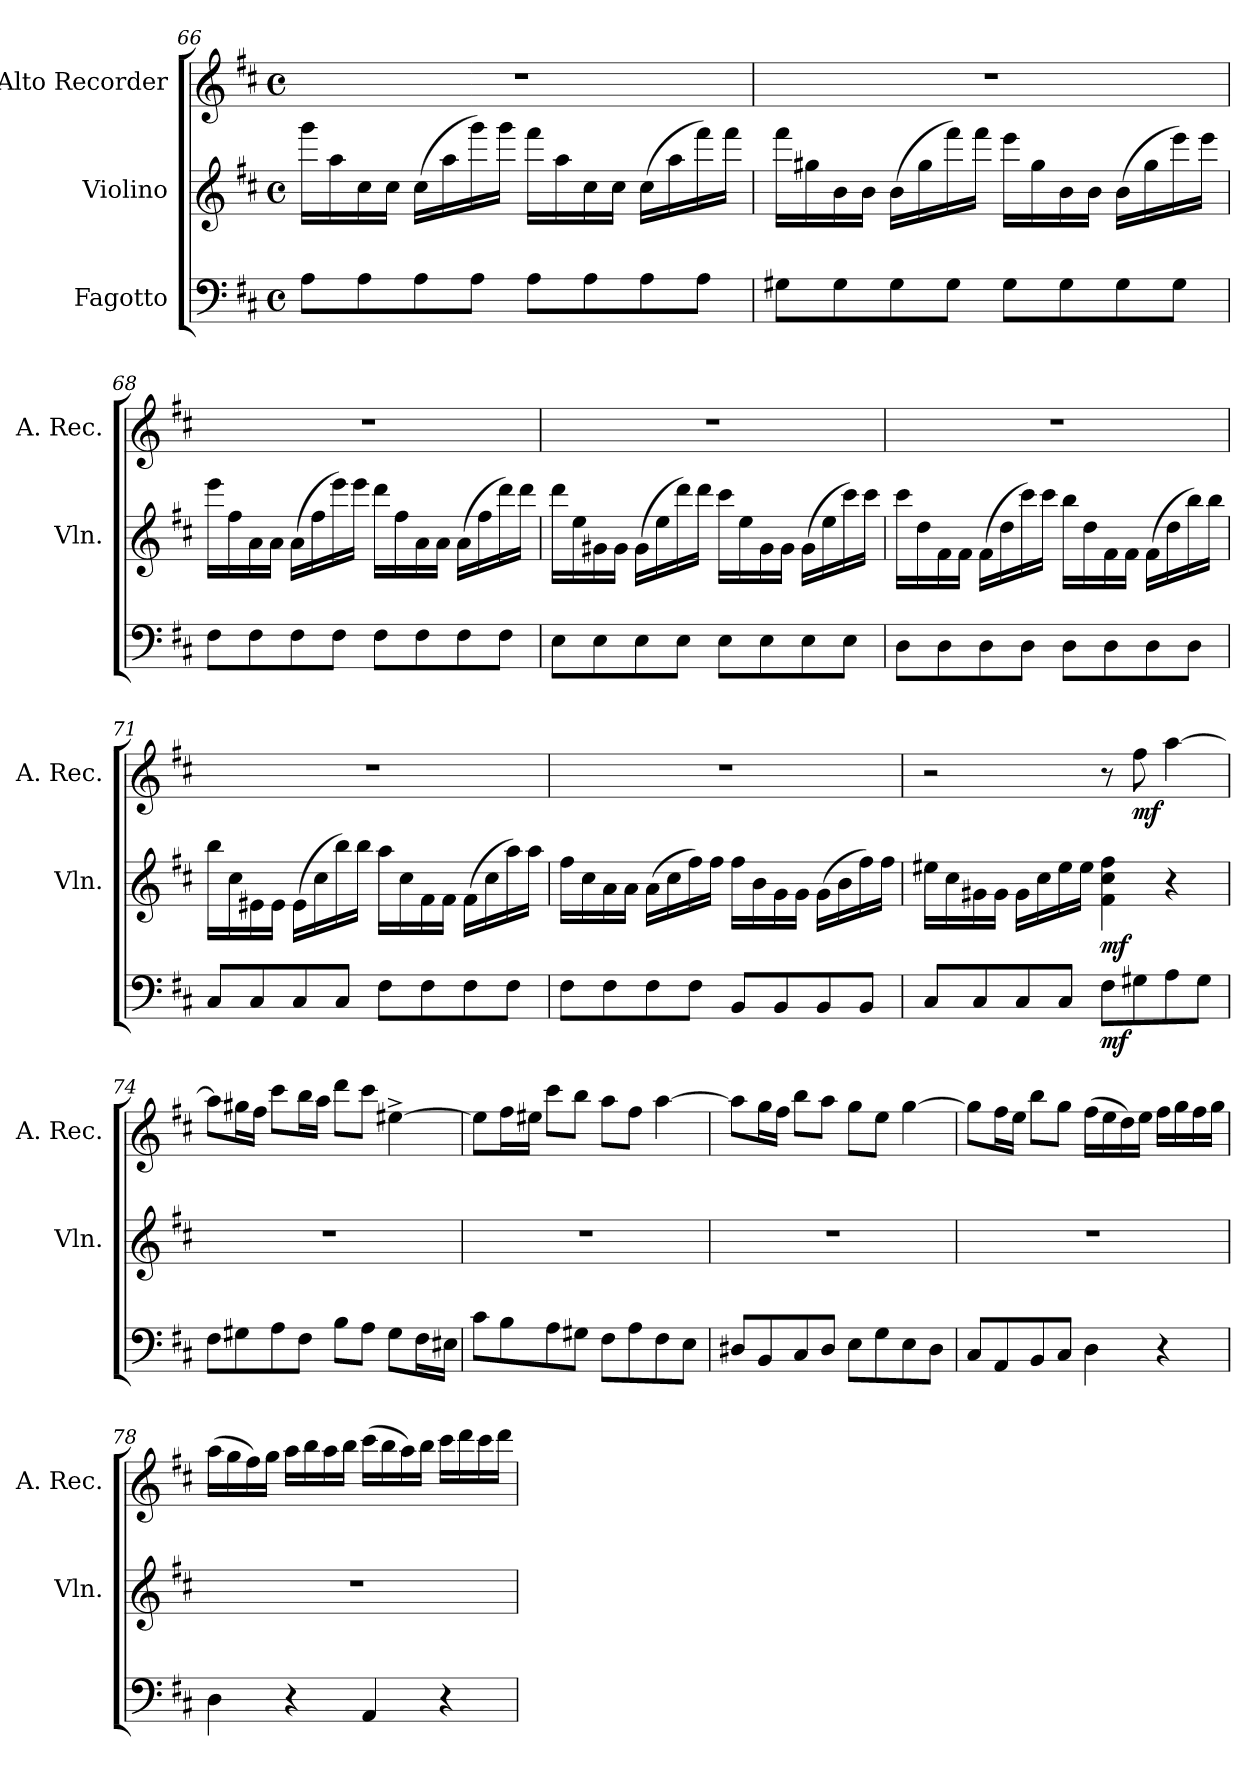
**kern	**dynam	**kern	**dynam	**kern	**dynam
*part3	*part3	*part2	*part2	*part1	*part1
*staff3	*staff3	*staff2	*staff2	*staff1	*staff1
*I"Fagotto	*	*I"Violino	*	*I"Alto Recorder	*
*	*	*I'Vln.	*	*I'A. Rec.	*
!!LO:LB:g=z
*clefF4	*	*clefG2	*	*clefG2	*
*k[f#c#]	*	*k[f#c#]	*	*k[f#c#]	*
*M4/4	*	*M4/4	*	*M4/4	*
*met(c)	*	*met(c)	*	*met(c)	*
=66	=66	=66	=66	=66	=66
8A\L	.	16ggg\LL	.	1r	.
.	.	16aa\	.	.	.
8A\	.	16cc#\	.	.	.
.	.	16cc#\JJ	.	.	.
8A\	.	(>16cc#\LL	.	.	.
.	.	16aa\	.	.	.
8A\J	.	16ggg\)	.	.	.
.	.	16ggg\JJ	.	.	.
8A\L	.	16fff#\LL	.	.	.
.	.	16aa\	.	.	.
8A\	.	16cc#\	.	.	.
.	.	16cc#\JJ	.	.	.
8A\	.	(>16cc#\LL	.	.	.
.	.	16aa\	.	.	.
8A\J	.	16fff#\)	.	.	.
.	.	16fff#\JJ	.	.	.
=67	=67	=67	=67	=67	=67
8G#X\L	.	16fff#\LL	.	1r	.
.	.	16gg#X\	.	.	.
8G#\	.	16b\	.	.	.
.	.	16b\JJ	.	.	.
8G#\	.	(>16b\LL	.	.	.
.	.	16gg#\	.	.	.
8G#\J	.	16fff#\)	.	.	.
.	.	16fff#\JJ	.	.	.
8G#\L	.	16eee\LL	.	.	.
.	.	16gg#\	.	.	.
8G#\	.	16b\	.	.	.
.	.	16b\JJ	.	.	.
8G#\	.	(>16b\LL	.	.	.
.	.	16gg#\	.	.	.
8G#\J	.	16eee\)	.	.	.
.	.	16eee\JJ	.	.	.
=68	=68	=68	=68	=68	=68
8F#\L	.	16eee\LL	.	1r	.
.	.	16ff#\	.	.	.
8F#\	.	16a\	.	.	.
.	.	16a\JJ	.	.	.
8F#\	.	(>16a\LL	.	.	.
.	.	16ff#\	.	.	.
8F#\J	.	16eee\)	.	.	.
.	.	16eee\JJ	.	.	.
8F#\L	.	16ddd\LL	.	.	.
.	.	16ff#\	.	.	.
8F#\	.	16a\	.	.	.
.	.	16a\JJ	.	.	.
8F#\	.	(>16a\LL	.	.	.
.	.	16ff#\	.	.	.
8F#\J	.	16ddd\)	.	.	.
.	.	16ddd\JJ	.	.	.
=69	=69	=69	=69	=69	=69
8E\L	.	16ddd\LL	.	1r	.
.	.	16ee\	.	.	.
8E\	.	16g#X\	.	.	.
.	.	16g#\JJ	.	.	.
8E\	.	(>16g#\LL	.	.	.
.	.	16ee\	.	.	.
8E\J	.	16ddd\)	.	.	.
.	.	16ddd\JJ	.	.	.
8E\L	.	16ccc#\LL	.	.	.
.	.	16ee\	.	.	.
8E\	.	16g#\	.	.	.
.	.	16g#\JJ	.	.	.
8E\	.	(>16g#\LL	.	.	.
.	.	16ee\	.	.	.
8E\J	.	16ccc#\)	.	.	.
.	.	16ccc#\JJ	.	.	.
=70	=70	=70	=70	=70	=70
8D\L	.	16ccc#\LL	.	1r	.
.	.	16dd\	.	.	.
8D\	.	16f#\	.	.	.
.	.	16f#\JJ	.	.	.
8D\	.	(>16f#\LL	.	.	.
.	.	16dd\	.	.	.
8D\J	.	16ccc#\)	.	.	.
.	.	16ccc#\JJ	.	.	.
8D\L	.	16bb\LL	.	.	.
.	.	16dd\	.	.	.
8D\	.	16f#\	.	.	.
.	.	16f#\JJ	.	.	.
8D\	.	(>16f#\LL	.	.	.
.	.	16dd\	.	.	.
8D\J	.	16bb\)	.	.	.
.	.	16bb\JJ	.	.	.
!!LO:PB:g=z
=71	=71	=71	=71	=71	=71
8C#/L	.	16bb\LL	.	1r	.
.	.	16cc#\	.	.	.
8C#/	.	16e#X\	.	.	.
.	.	16e#\JJ	.	.	.
8C#/	.	(>16e#\LL	.	.	.
.	.	16cc#\	.	.	.
8C#/J	.	16bb\)	.	.	.
.	.	16bb\JJ	.	.	.
8F#\L	.	16aa\LL	.	.	.
.	.	16cc#\	.	.	.
8F#\	.	16f#\	.	.	.
.	.	16f#\JJ	.	.	.
8F#\	.	(>16f#\LL	.	.	.
.	.	16cc#\	.	.	.
8F#\J	.	16aa\)	.	.	.
.	.	16aa\JJ	.	.	.
=72	=72	=72	=72	=72	=72
8F#\L	.	16ff#\LL	.	1r	.
.	.	16cc#\	.	.	.
8F#\	.	16a\	.	.	.
.	.	16a\JJ	.	.	.
8F#\	.	(>16a\LL	.	.	.
.	.	16cc#\	.	.	.
8F#\J	.	16ff#\)	.	.	.
.	.	16ff#\JJ	.	.	.
8BB/L	.	16ff#\LL	.	.	.
.	.	16b\	.	.	.
8BB/	.	16g\	.	.	.
.	.	16g\JJ	.	.	.
8BB/	.	(>16g\LL	.	.	.
.	.	16b\	.	.	.
8BB/J	.	16ff#\)	.	.	.
.	.	16ff#\JJ	.	.	.
=73	=73	=73	=73	=73	=73
8C#/L	.	16ee#X\LL	.	2r	.
.	.	16cc#\	.	.	.
8C#/	.	16g#X\	.	.	.
.	.	16g#\JJ	.	.	.
8C#/	.	16g#\LL	.	.	.
.	.	16cc#\	.	.	.
8C#/J	.	16ee#\	.	.	.
.	.	16ee#\JJ	.	.	.
!	!LO:DY:b	!	!LO:DY:b	!	!
8F#\L	mf	4f#\ 4cc#\ 4ff#\	mf	8r	.
!	!	!	!	!	!LO:DY:b
8G#X\	.	.	.	8ff#\	mf
8A\	.	4r	.	[4aa\	.
8G#\J	.	.	.	.	.
=74	=74	=74	=74	=74	=74
8F#\L	.	1r	.	8aa\L]	.
8G#X\	.	.	.	16gg#X\L	.
.	.	.	.	16ff#\JJ	.
8A\	.	.	.	8ccc#\L	.
8F#\J	.	.	.	16bb\L	.
.	.	.	.	16aa\JJ	.
8B\L	.	.	.	8ddd\L	.
8A\J	.	.	.	8ccc#\J	.
8G#\L	.	.	.	[4ee#X^\	.
16F#\L	.	.	.	.	.
16E#X\JJ	.	.	.	.	.
=75	=75	=75	=75	=75	=75
8c#\L	.	1r	.	8ee#\L]	.
8B\	.	.	.	16ff#\L	.
.	.	.	.	16ee#X\JJ	.
8A\	.	.	.	8ccc#\L	.
8G#X\J	.	.	.	8bb\J	.
8F#\L	.	.	.	8aa\L	.
8A\	.	.	.	8ff#\J	.
8F#\	.	.	.	[4aa\	.
8E\J	.	.	.	.	.
=76	=76	=76	=76	=76	=76
8D#X/L	.	1r	.	8aa\L]	.
8BB/	.	.	.	16gg\L	.
.	.	.	.	16ff#\JJ	.
8C#/	.	.	.	8bb\L	.
8D#/J	.	.	.	8aa\J	.
8E\L	.	.	.	8gg\L	.
8G\	.	.	.	8ee\J	.
8E\	.	.	.	[4gg\	.
8D#\J	.	.	.	.	.
!!LO:LB:g=z
=77	=77	=77	=77	=77	=77
8C#/L	.	1r	.	8gg\L]	.
8AA/	.	.	.	16ff#\L	.
.	.	.	.	16ee\JJ	.
8BB/	.	.	.	8bb\L	.
8C#/J	.	.	.	8gg\J	.
4D\	.	.	.	(>16ff#\LL	.
.	.	.	.	16ee\	.
.	.	.	.	16dd\)	.
.	.	.	.	16ee\JJ	.
4r	.	.	.	16ff#\LL	.
.	.	.	.	16gg\	.
.	.	.	.	16ff#\	.
.	.	.	.	16gg\JJ	.
=78	=78	=78	=78	=78	=78
4D\	.	1r	.	(>16aa\LL	.
.	.	.	.	16gg\	.
.	.	.	.	16ff#\)	.
.	.	.	.	16gg\JJ	.
4r	.	.	.	16aa\LL	.
.	.	.	.	16bb\	.
.	.	.	.	16aa\	.
.	.	.	.	16bb\JJ	.
4AA/	.	.	.	(>16ccc#\LL	.
.	.	.	.	16bb\	.
.	.	.	.	16aa\)	.
.	.	.	.	16bb\JJ	.
4r	.	.	.	16ccc#\LL	.
.	.	.	.	16ddd\	.
.	.	.	.	16ccc#\	.
.	.	.	.	16ddd\JJ	.
=	=	=	=	=	=
*-	*-	*-	*-	*-	*-
